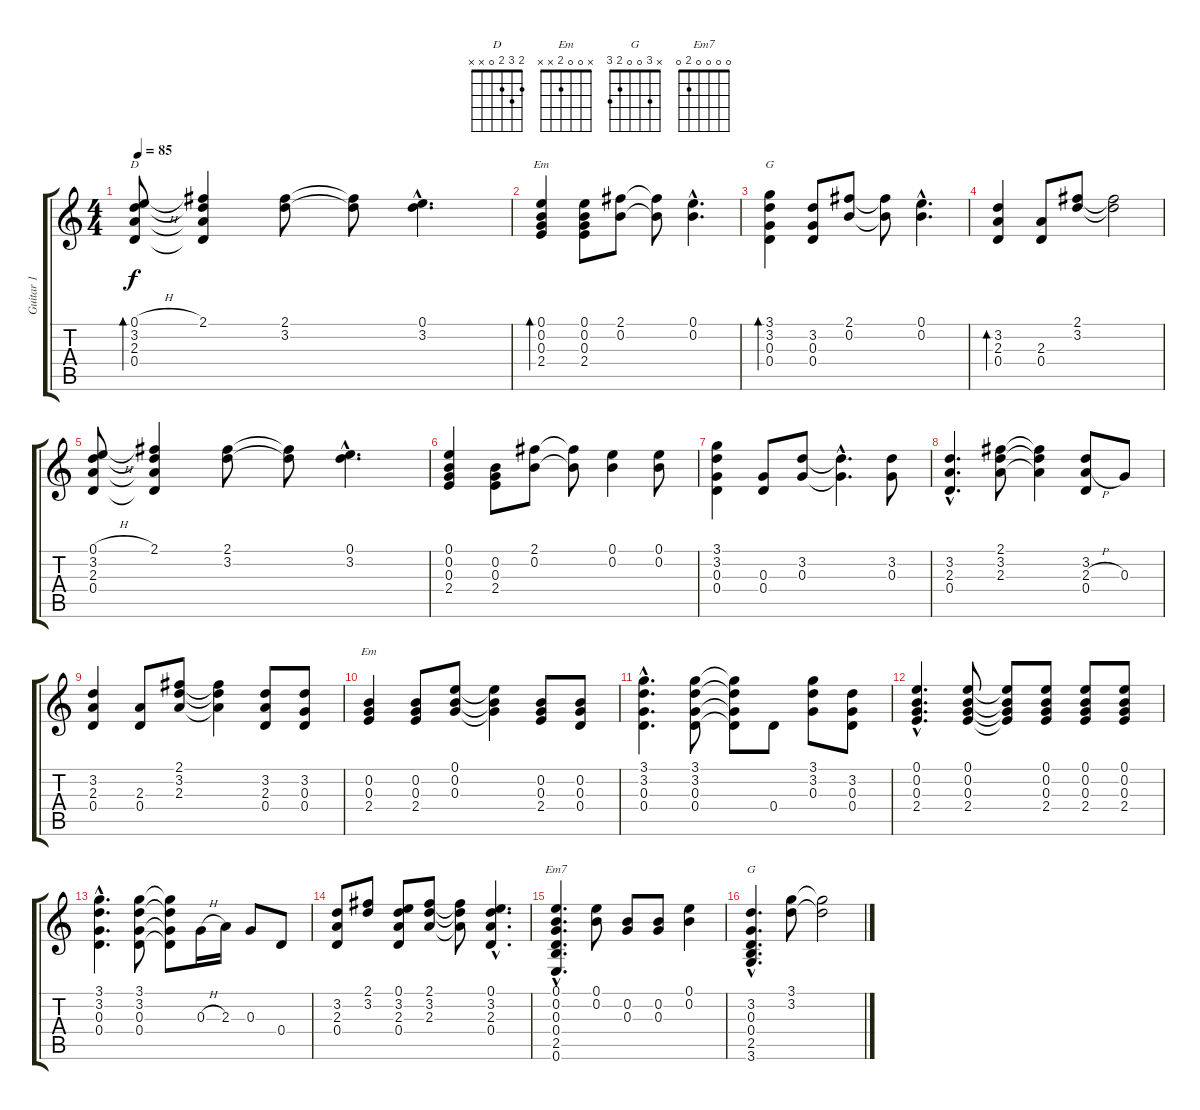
\track ("Guitar 1" "Guitar 1") {instrument electricguitarclean}
\staff {score tabs}
\tuning (E4 B3 G3 D3 A2 E2) {hide}
\chord ("D" 2 3 2 0 x x)
\chord ("Em" 0 0 0 2 x x)
\chord ("G" 3 3 0 0 x x)
\chord ("Em" x 0 0 2 x x)
\chord ("Em7" 0 0 0 0 2 0)
\chord ("G" x 3 0 0 2 3)
\ts (4 4)
\tempo 85
\clef g2
\ks c
(0.1{h} 3.2 2.3 0.4).8{bd 120 ch "D" dy f instrument electricguitarclean} (2.1 3.2{t} 2.3{t} 0.4{t}).4 (2.1 3.2).8 (2.1{t} 3.2{t}).8 (0.1{hac} 3.2{hac}).4{d} |
(0.1 0.2 0.3 2.4).4{bd 120 ch "Em"} (0.1 0.2 0.3 2.4).8 (2.1 0.2).8 (2.1{t} 0.2{t}).8 (0.1{hac} 0.2{hac}).4{d} |
(3.1 3.2 0.3 0.4).4{bd 120 ch "G"} (3.2 0.3 0.4).8 (2.1 0.2).8 (2.1{t} 0.2{t}).8 (0.1{hac} 0.2{hac}).4{d} |
(3.2 2.3 0.4).4{bd 120} (2.3 0.4).8 (2.1 3.2).8 (2.1{t} 3.2{t}).2 |
(0.1{h} 3.2 2.3 0.4).8 (2.1 3.2{t} 2.3{t} 0.4{t}).4 (2.1 3.2).8 (2.1{t} 3.2{t}).8 (0.1{hac} 3.2{hac}).4{d} |
(0.1 0.2 0.3 2.4).4 (0.2 0.3 2.4).8 (2.1 0.2).8 (2.1{t} 0.2{t}).8 (0.1 0.2).4 (0.1 0.2).8 |
(3.1 3.2 0.3 0.4).4 (0.3 0.4).8 (3.2 0.3).8 (3.2{hac t} 0.3{hac t}).4{d} (3.2 0.3).8 |
(3.2{hac} 2.3{hac} 0.4{hac}).4{d} (2.1 3.2 2.3).8 (2.1{t} 3.2{t} 2.3{t}).4 (3.2 2.3{h} 0.4).8 0.3.8 |
(3.2 2.3 0.4).4 (2.3 0.4).8 (2.1 3.2 2.3).8 (2.1{t} 3.2{t} 2.3{t}).4 (3.2 2.3 0.4).8 (3.2 0.3 0.4).8 |
(0.2 0.3 2.4).4{ch "Em"} (0.2 0.3 2.4).8 (0.1 0.2 0.3).8 (0.1{t} 0.2{t} 0.3{t}).4 (0.2 0.3 2.4).8 (0.2 0.3 0.4).8 |
(3.1{hac} 3.2{hac} 0.3{hac} 0.4{hac}).4{d} (3.1 3.2 0.3 0.4).8 (3.1{t} 3.2{t} 0.3{t} 0.4{t}).8 0.4.8 (3.1 3.2 0.3).8 (3.2 0.3 0.4).8 |
(0.1{hac} 0.2{hac} 0.3{hac} 2.4{hac}).4{d} (0.1 0.2 0.3 2.4).8 (0.1{t} 0.2{t} 0.3{t} 2.4{t}).8 (0.1 0.2 0.3 2.4).8 (0.1 0.2 0.3 2.4).8 (0.1 0.2 0.3 2.4).8 |
(3.1{hac} 3.2{hac} 0.3{hac} 0.4{hac}).4{d} (3.1 3.2 0.3 0.4).8 (3.1{t} 3.2{t} 0.3{t} 0.4{t}).8 0.3{h}.16 2.3.16 0.3.8 0.4.8 |
(3.2 2.3 0.4).8 (2.1 3.2).8 (0.1 3.2 2.3 0.4).8 (2.1 3.2 2.3).8 (2.1{t} 3.2{t} 2.3{t}).8 (0.1{hac} 3.2{hac} 2.3{hac} 0.4{hac}).4{d} |
(0.1{hac} 0.2{hac} 0.3{hac} 0.4{hac} 2.5{hac} 0.6{hac}).4{d ch "Em7"} (0.1 0.2).8 (0.2 0.3).8 (0.2 0.3).8 (0.1 0.2).4 |
(3.2{hac} 0.3{hac} 0.4{hac} 2.5{hac} 3.6{hac}).4{d ch "G"} (3.1 3.2).8 (3.1{t} 3.2{t}).2
